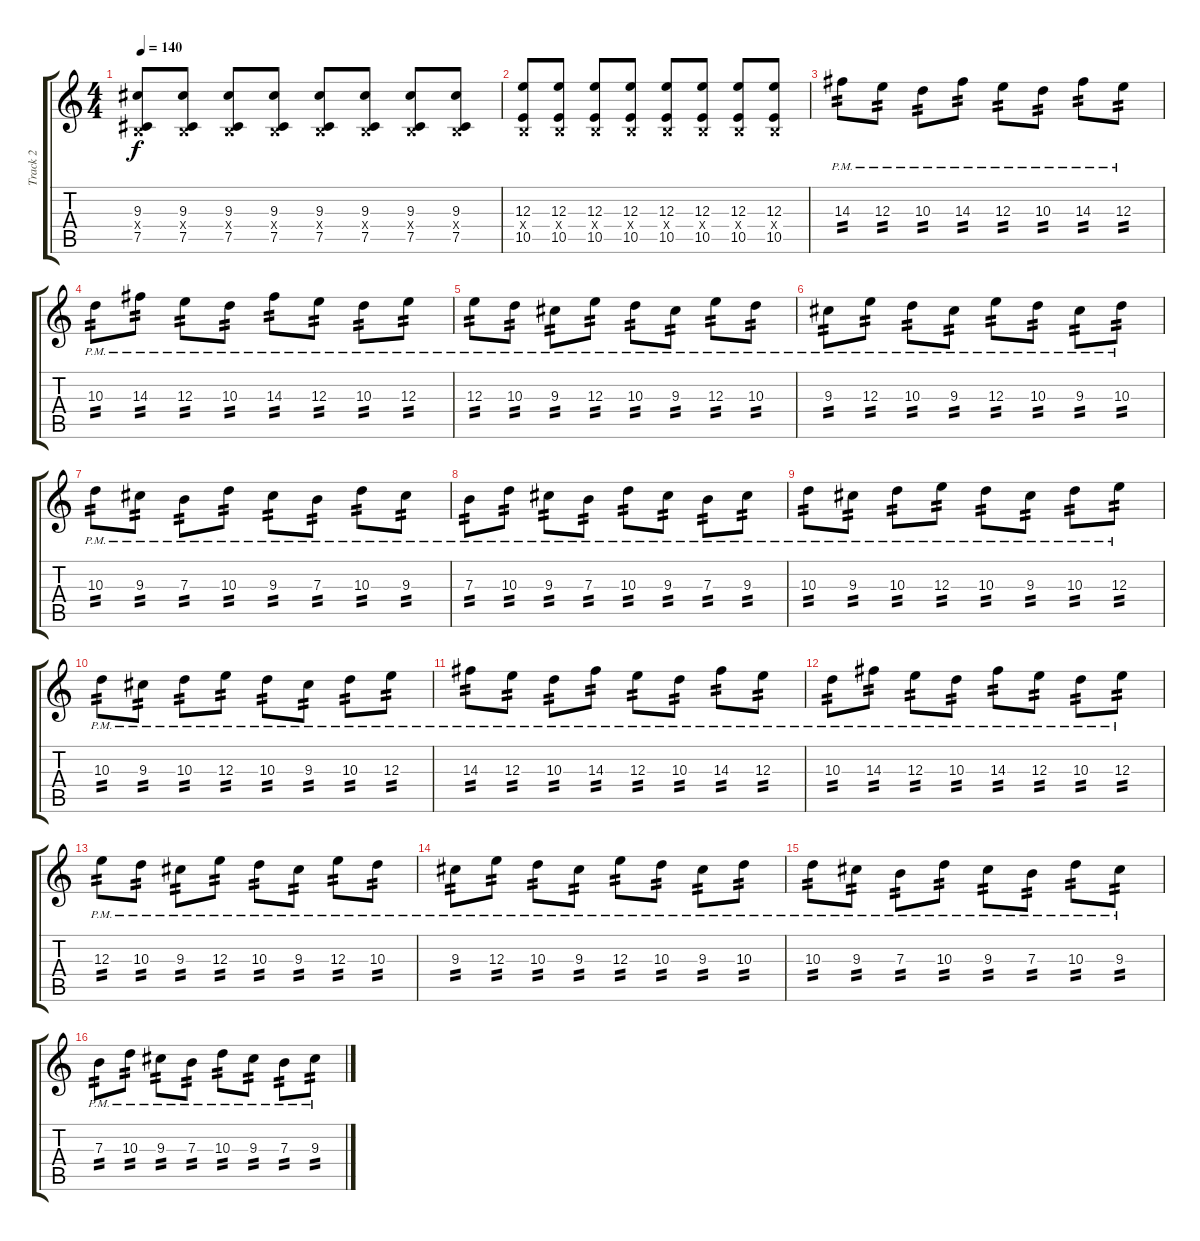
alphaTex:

\track ("Track 2" "Track 2") {instrument overdrivenguitar}
\staff {score tabs}
\tuning (Db4 Ab3 E3 B2 Gb2 B1) {hide}
\ts (4 4)
\tempo 140
\clef g2
\ks c
(9.3 0.4{x} 7.5).8{dy f} (9.3 0.4{x} 7.5).8 (9.3 0.4{x} 7.5).8 (9.3 0.4{x} 7.5).8 (9.3 0.4{x} 7.5).8 (9.3 0.4{x} 7.5).8 (9.3 0.4{x} 7.5).8 (9.3 0.4{x} 7.5).8 |
(12.3 0.4{x} 10.5).8 (12.3 0.4{x} 10.5).8 (12.3 0.4{x} 10.5).8 (12.3 0.4{x} 10.5).8 (12.3 0.4{x} 10.5).8 (12.3 0.4{x} 10.5).8 (12.3 0.4{x} 10.5).8 (12.3 0.4{x} 10.5).8 |
14.3{pm}.8{tp 2} 12.3{pm}.8{tp 2} 10.3{pm}.8{tp 2} 14.3{pm}.8{tp 2} 12.3{pm}.8{tp 2} 10.3{pm}.8{tp 2} 14.3{pm}.8{tp 2} 12.3{pm}.8{tp 2} |
10.3{pm}.8{tp 2} 14.3{pm}.8{tp 2} 12.3{pm}.8{tp 2} 10.3{pm}.8{tp 2} 14.3{pm}.8{tp 2} 12.3{pm}.8{tp 2} 10.3{pm}.8{tp 2} 12.3{pm}.8{tp 2} |
12.3{pm}.8{tp 2} 10.3{pm}.8{tp 2} 9.3{pm}.8{tp 2} 12.3{pm}.8{tp 2} 10.3{pm}.8{tp 2} 9.3{pm}.8{tp 2} 12.3{pm}.8{tp 2} 10.3{pm}.8{tp 2} |
9.3{pm}.8{tp 2} 12.3{pm}.8{tp 2} 10.3{pm}.8{tp 2} 9.3{pm}.8{tp 2} 12.3{pm}.8{tp 2} 10.3{pm}.8{tp 2} 9.3{pm}.8{tp 2} 10.3{pm}.8{tp 2} |
10.3{pm}.8{tp 2} 9.3{pm}.8{tp 2} 7.3{pm}.8{tp 2} 10.3{pm}.8{tp 2} 9.3{pm}.8{tp 2} 7.3{pm}.8{tp 2} 10.3{pm}.8{tp 2} 9.3{pm}.8{tp 2} |
7.3{pm}.8{tp 2} 10.3{pm}.8{tp 2} 9.3{pm}.8{tp 2} 7.3{pm}.8{tp 2} 10.3{pm}.8{tp 2} 9.3{pm}.8{tp 2} 7.3{pm}.8{tp 2} 9.3{pm}.8{tp 2} |
10.3{pm}.8{tp 2} 9.3{pm}.8{tp 2} 10.3{pm}.8{tp 2} 12.3{pm}.8{tp 2} 10.3{pm}.8{tp 2} 9.3{pm}.8{tp 2} 10.3{pm}.8{tp 2} 12.3{pm}.8{tp 2} |
10.3{pm}.8{tp 2} 9.3{pm}.8{tp 2} 10.3{pm}.8{tp 2} 12.3{pm}.8{tp 2} 10.3{pm}.8{tp 2} 9.3{pm}.8{tp 2} 10.3{pm}.8{tp 2} 12.3{pm}.8{tp 2} |
14.3{pm}.8{tp 2} 12.3{pm}.8{tp 2} 10.3{pm}.8{tp 2} 14.3{pm}.8{tp 2} 12.3{pm}.8{tp 2} 10.3{pm}.8{tp 2} 14.3{pm}.8{tp 2} 12.3{pm}.8{tp 2} |
10.3{pm}.8{tp 2} 14.3{pm}.8{tp 2} 12.3{pm}.8{tp 2} 10.3{pm}.8{tp 2} 14.3{pm}.8{tp 2} 12.3{pm}.8{tp 2} 10.3{pm}.8{tp 2} 12.3{pm}.8{tp 2} |
12.3{pm}.8{tp 2} 10.3{pm}.8{tp 2} 9.3{pm}.8{tp 2} 12.3{pm}.8{tp 2} 10.3{pm}.8{tp 2} 9.3{pm}.8{tp 2} 12.3{pm}.8{tp 2} 10.3{pm}.8{tp 2} |
9.3{pm}.8{tp 2} 12.3{pm}.8{tp 2} 10.3{pm}.8{tp 2} 9.3{pm}.8{tp 2} 12.3{pm}.8{tp 2} 10.3{pm}.8{tp 2} 9.3{pm}.8{tp 2} 10.3{pm}.8{tp 2} |
10.3{pm}.8{tp 2} 9.3{pm}.8{tp 2} 7.3{pm}.8{tp 2} 10.3{pm}.8{tp 2} 9.3{pm}.8{tp 2} 7.3{pm}.8{tp 2} 10.3{pm}.8{tp 2} 9.3{pm}.8{tp 2} |
7.3{pm}.8{tp 2} 10.3{pm}.8{tp 2} 9.3{pm}.8{tp 2} 7.3{pm}.8{tp 2} 10.3{pm}.8{tp 2} 9.3{pm}.8{tp 2} 7.3{pm}.8{tp 2} 9.3{pm}.8{tp 2}
